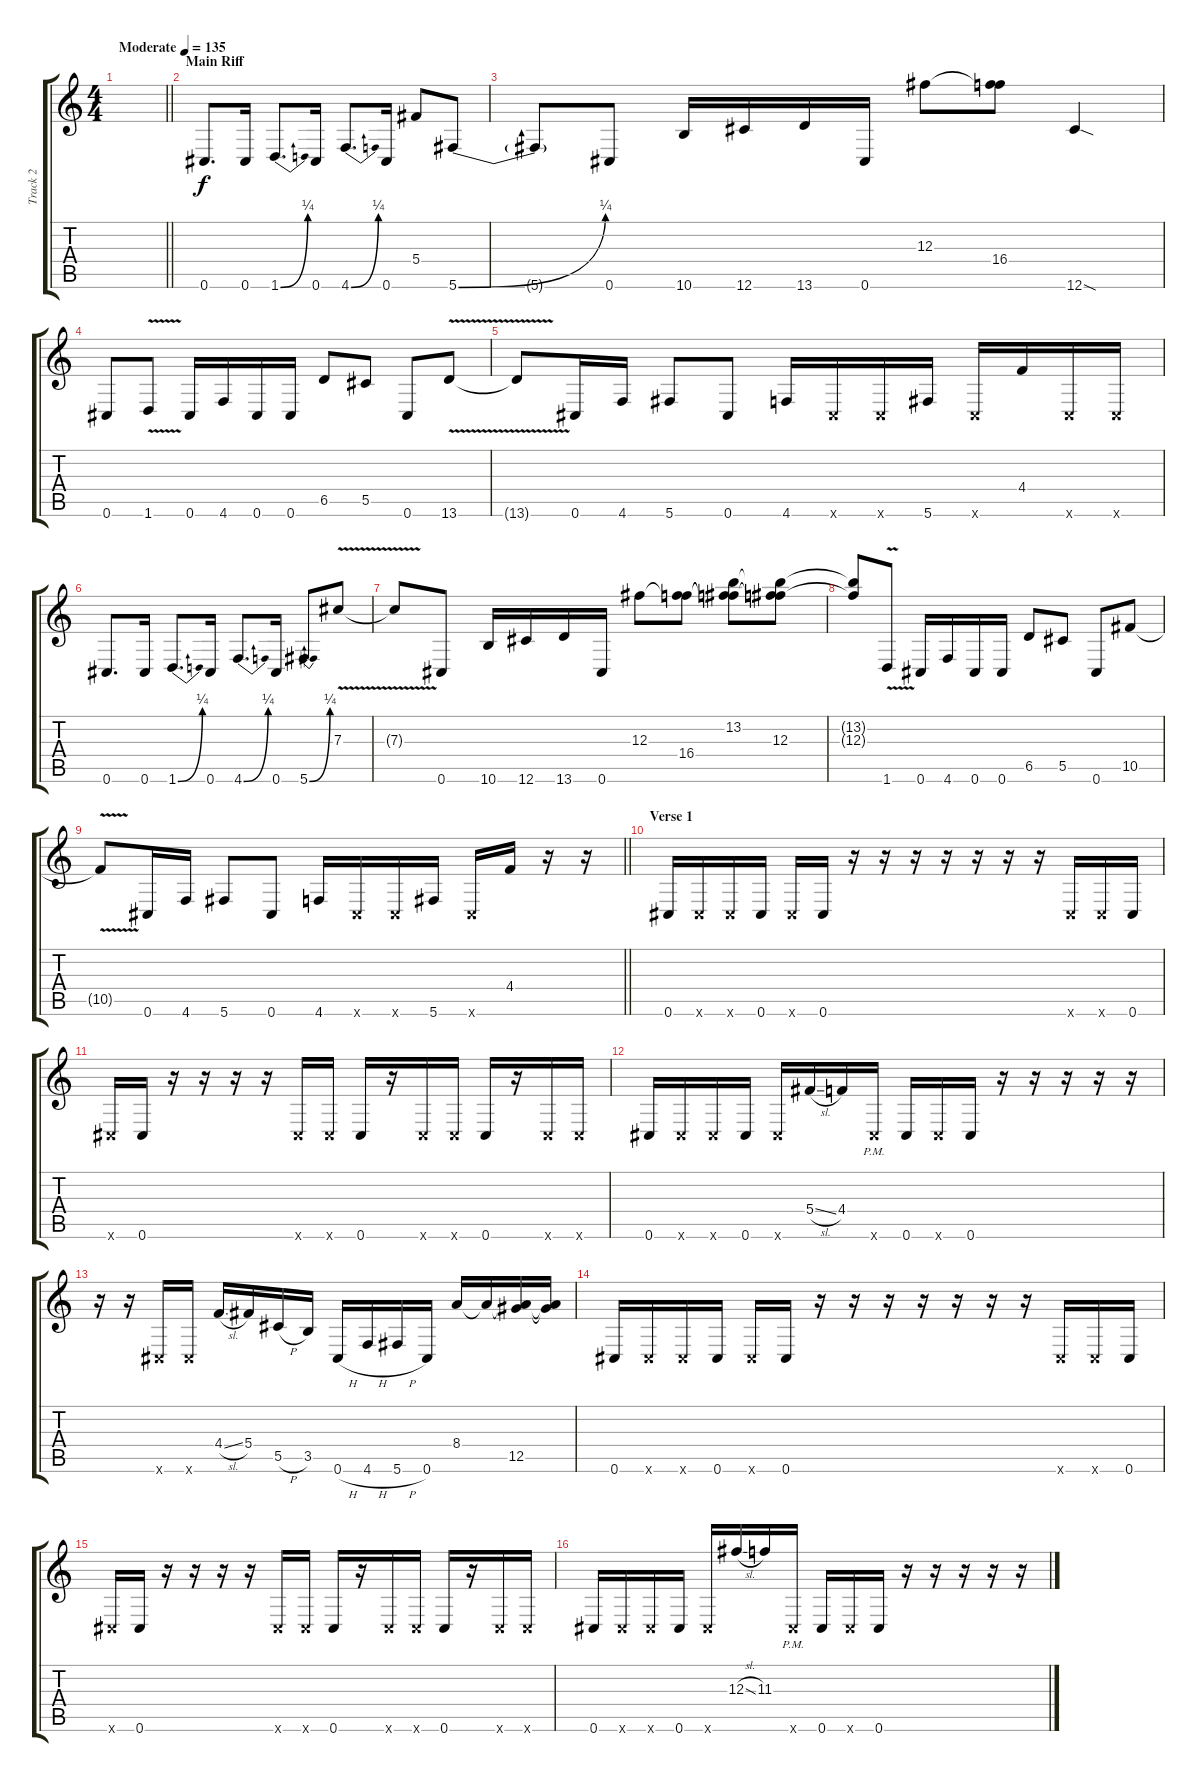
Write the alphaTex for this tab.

\track ("Track 2" "Track 2") {instrument distortionguitar}
\staff {score tabs}
\tuning (Eb4 Bb3 Gb3 Db3 Ab2 Db2) {hide}
\ts (4 4)
\tempo (135 "Moderate")
\clef g2
\barLineRight lightlight
\ks c
|
\section ("" "Main Riff")
0.6.8{d} 0.6.16 1.6{be (bend 0 0 60 1)}.8{d} 0.6.16 4.6{be (bend 0 0 60 1)}.8{d} 0.6.16 5.4.8 5.6{be (bend 0 0 60 1)}.8 |
5.6{t}.8 0.6.8 10.6.16 12.6.16 13.6.16 0.6.16 12.3.8 (12.3{t} 16.4).8 12.6{sod}.4 |
0.6.8 1.6{v}.8 0.6.16 4.6.16 0.6.16 0.6.16 6.5.8 5.5.8 0.6.8 13.6{v}.8 |
13.6{t}.8 0.6.16 4.6.16 5.6.8 0.6.8 4.6.16 0.6{x}.16 0.6{x}.16 5.6.16 0.6{x}.16 4.4.16 0.6{x}.16 0.6{x}.16 |
0.6.8{d} 0.6.16 1.6{be (bend 0 0 60 1)}.8{d} 0.6.16 4.6{be (bend 0 0 60 1)}.8{d} 0.6.16 5.6{be (bend 0 0 60 1)}.8 7.3{v}.8 |
7.3{v t}.8 0.6.8 10.6.16 12.6.16 13.6.16 0.6.16 12.3.8 (12.3{t} 16.4).8 (13.2 12.3{t} 16.4{t}).8 (13.2{t} 12.3 16.4{t}).8 |
(13.2{t} 12.3{t}).8 1.6{v}.8 0.6.16 4.6.16 0.6.16 0.6.16 6.5.8 5.5.8 0.6.8 10.5.8 |
\barLineRight lightlight
10.5{v t}.8 0.6.16 4.6.16 5.6.8 0.6.8 4.6.16 0.6{x}.16 0.6{x}.16 5.6.16 0.6{x}.16 4.4.16 r.16 r.16 |
\section ("" "Verse 1")
0.6.16 0.6{x}.16 0.6{x}.16 0.6.16 0.6{x}.16 0.6.16 r.16 r.16 r.16 r.16 r.16 r.16 r.16 0.6{x}.16 0.6{x}.16 0.6.16 |
0.6{x}.16 0.6.16 r.16 r.16 r.16 r.16 0.6{x}.16 0.6{x}.16 0.6.16 r.16 0.6{x}.16 0.6{x}.16 0.6.16 r.16 0.6{x}.16 0.6{x}.16 |
0.6.16 0.6{x}.16 0.6{x}.16 0.6.16 0.6{x}.16 5.4{sl}.16 4.4.16 0.6{pm x}.16 0.6.16 0.6{x}.16 0.6.16 r.16 r.16 r.16 r.16 r.16 |
r.16 r.16 0.6{x}.16 0.6{x}.16 4.4{sl}.16 5.4.16 5.5{h}.16 3.5.16 0.6{h}.16 4.6{h}.16 5.6{h}.16 0.6.16 8.4.16 8.4{t}.16 (8.4{t} 12.5).16 (8.4{t} 12.5{t}).16 |
0.6.16 0.6{x}.16 0.6{x}.16 0.6.16 0.6{x}.16 0.6.16 r.16 r.16 r.16 r.16 r.16 r.16 r.16 0.6{x}.16 0.6{x}.16 0.6.16 |
0.6{x}.16 0.6.16 r.16 r.16 r.16 r.16 0.6{x}.16 0.6{x}.16 0.6.16 r.16 0.6{x}.16 0.6{x}.16 0.6.16 r.16 0.6{x}.16 0.6{x}.16 |
0.6.16 0.6{x}.16 0.6{x}.16 0.6.16 0.6{x}.16 12.3{sl}.16 11.3.16 0.6{pm x}.16 0.6.16 0.6{x}.16 0.6.16 r.16 r.16 r.16 r.16 r.16
